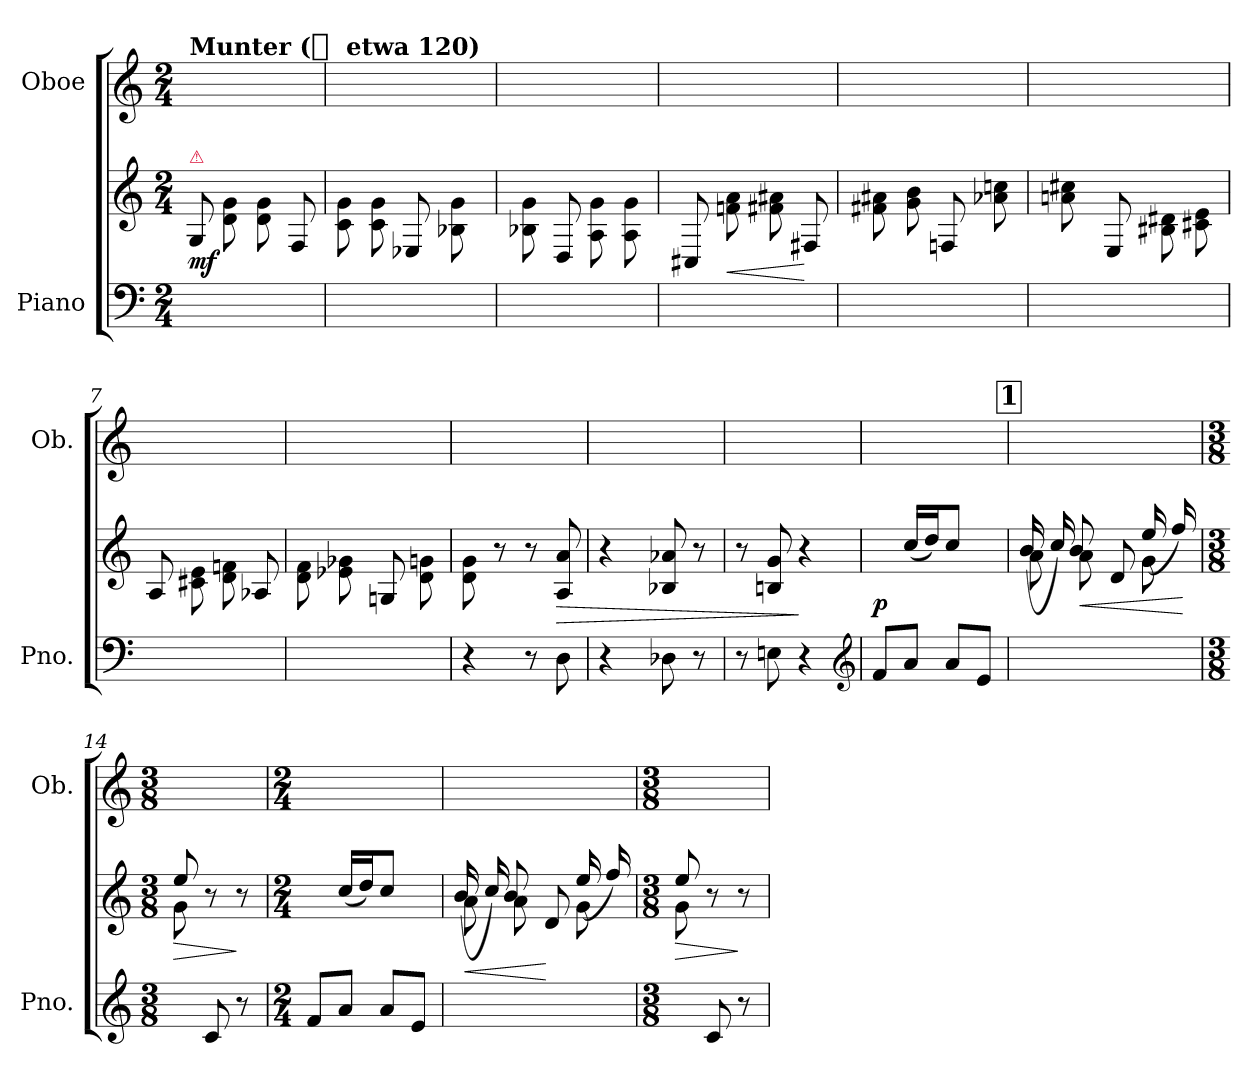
**kern	**kern	**dynam	**kern
*part2	*part2	*part2	*part1
*staff3	*staff2	*staff2/3	*staff1
*I"Piano	*	*	*I"Oboe
*I'Pno.	*	*	*I'Ob.
*clefF4	*clefG2	*	*clefG2
*k[]	*k[]	*	*k[]
*C:	*C:	*	*C:
*M2/4	*M2/4	*	*M2/4
=1	=1	=1	=1
!	!	!	!LO:TX:a:B:t=Munter ([quarter]  etwa 120)
!	!LO:TX:a:color=crimson:t=⚠	!	!
2ryy	8G/	mf	4ryy
.	8d\ 8g\	.	.
.	8d\ 8g\	.	8ryy
.	8F/	.	8ryy
=2	=2	=2	=2
2ryy	8c\ 8g\	.	4ryy
.	8c\ 8g\	.	.
.	8E-X/	.	8ryy
.	8B-X\ 8g\	.	16ryy
.	.	.	16ryy
=3	=3	=3	=3
2ryy	8B-X\ 8g\	.	8ryy
.	8D/	.	8ryy
.	8A\ 8g\	.	8ryy
.	8A\ 8g\	.	8ryy
=4	=4	=4	=4
2ryy	8C#X/	.	4ryy
.	8fn\ 8a\	<	.
.	8f#X\ 8a#X\	.	4ryy
.	8F#X/	[	.
=5	=5	=5	=5
2ryy	8f#X\ 8a#X\	.	8ryy
.	8g\ 8b\	.	8ryy
.	8Fn/	.	4ryy
.	8a-X\ 8ccn\	.	.
=6	=6	=6	=6
2ryy	8an\ 8cc#X\	.	16ryy
.	.	.	16ryy
.	8E/	.	16ryy
.	.	.	16ryy
.	8B#X\ 8d#X\	.	4ryy
.	8c#X\ 8e\	.	.
=7	=7	=7	=7
2ryy	8A/	.	8ryy
.	8c#X\ 8e\	.	8ryy
.	8d\ 8fn\	.	4ryy
.	8A-X/	.	.
=8	=8	=8	=8
2ryy	8d\ 8f\	.	16ryy
.	.	.	16ryy
.	8e-X\ 8g-X\	.	16ryy
.	.	.	16ryy
.	8Gn/	.	4ryy
.	8d\ 8gn\	.	.
=9	=9	=9	=9
4r	8d\ 8g\	.	8ryy
.	8r	.	8ryy
8r	8r	.	8ryy
8D	8A 8a	>	8ryy
=10	=10	=10	=10
4r	4r	.	8ryy
.	.	.	8ryy
8D-X	8B-X 8a-X	.	8ryy
8r	8r	.	8ryy
=11	=11	=11	=11
8r	8r	.	8ryy
8En	8Bn 8g	.	8ryy
4r	4r	]	8ryy
.	.	.	8ryy
*clefG2	*	*	*
=12	=12	=12	=12
8f/L	8ryy	p	4ryy
8a/J	(16cc/LL	.	.
.	16ddJ)	.	.
8a/L	8ccJ	.	8ryy
8e/J	8ryy	.	8ryy
!!LO:REH:place=s1:t=1
=13	=13	=13	=13
*	*^	*	*
2ryy	8a\	(>16b/	.	4ryy
.	.	16cc/)	.	.
.	8a\	8b/	<	.
.	8d/	8ryy	.	8ryy
.	8g\	(>16ee/	.	16ryy
.	.	16ff/)	.	16ryy
*	*v	*v	*	*
.	.	[	.
=14	=14	=14	=14
*M3/8	*M3/8	*	*M3/8
*	*^	*	*
8ryy	8g\	8ee/	>	8ryy
8c	8r	4ryy	.	8ryy
8r	8r	.	]	8ryy
*	*v	*v	*	*
=15	=15	=15	=15
*M2/4	*M2/4	*	*M2/4
8f/L	8ryy	.	4ryy
8a/J	(16cc/LL	.	.
.	16dd/J)	.	.
8a/L	8cc/J	.	8ryy
8e/J	8ryy	.	8ryy
=16	=16	=16	=16
*	*^	*	*
2ryy	8a\	(>16b/	<	4ryy
.	.	16cc/)	.	.
.	8a\	8b/	.	.
.	8d/	8ryy	[	8ryy
.	8g\	(>16ee/	.	16ryy
.	.	16ff/)	.	16ryy
=17	=17	=17	=17	=17
*M3/8	*M3/8	*	*	*M3/8
8ryy	8g\	8ee/	>	8ryy
8c	8r	4ryy	.	8ryy
8r	8r	.	]	8ryy
*	*v	*v	*	*
=	=	=	=
*-	*-	*-	*-
